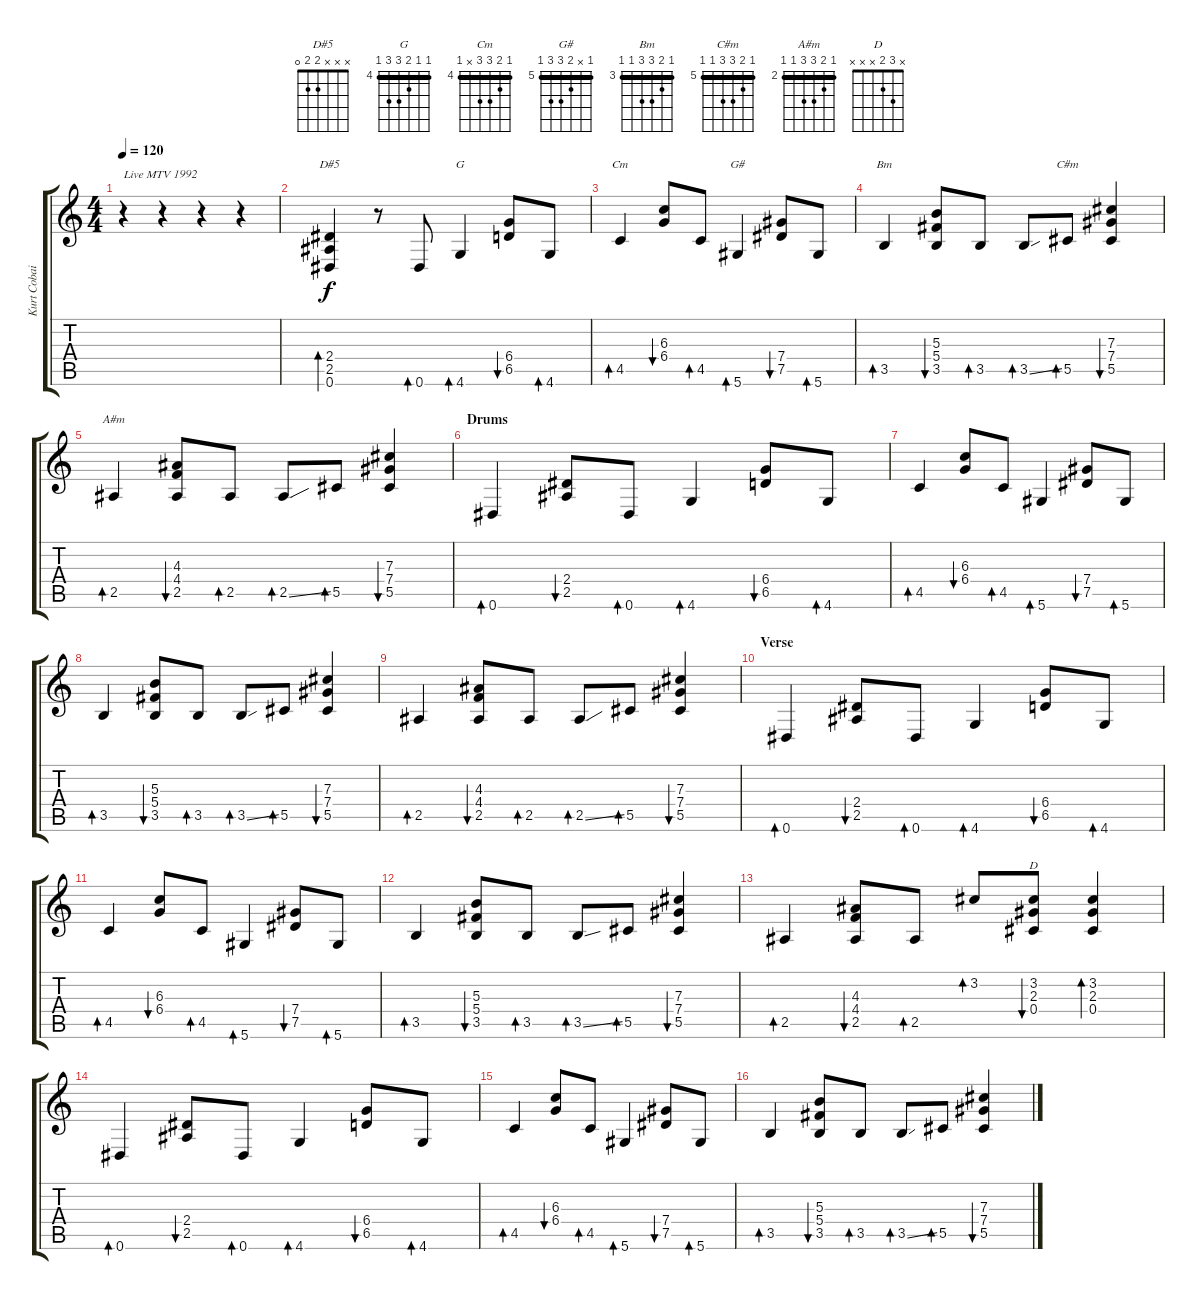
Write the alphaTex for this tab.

\track ("Kurt Cobain :Guitare:" "Kurt Cobai") {instrument electricguitarclean}
\staff {score tabs}
\tuning (Eb4 Bb3 Gb3 Db3 Ab2 Eb2) {hide}
\chord ("D#5" x x x 2 2 0)
\chord ("G" 4 4 5 6 6 4) {firstfret 4 barre 4}
\chord ("Cm" 4 5 6 6 x 4) {firstfret 4 barre 4}
\chord ("G#" 5 x 6 7 7 5) {firstfret 5 barre 5}
\chord ("Bm" 3 4 5 5 3 3) {firstfret 3 barre 3}
\chord ("C#m" 5 6 7 7 5 5) {firstfret 5 barre 5}
\chord ("A#m" 2 3 4 4 2 2) {firstfret 2 barre 2}
\chord ("D" x 3 2 x x x)
\ts (4 4)
\tempo 120
\clef g2
\ks c
r.4{txt "Live MTV 1992" dy f instrument electricguitarclean} r.4 r.4 r.4 |
\section ("" "")
(2.4 2.5 0.6).4{bd 60 ch "D#5"} r.8 0.6.8{bd 60} 4.6.4{bd 60 ch "G"} (6.4 6.5).8{bu 60} 4.6.8{bd 60} |
4.5.4{bd 60 ch "Cm"} (6.3 6.4).8{bu 60} 4.5.8{bd 60} 5.6.4{bd 60 ch "G#"} (7.4 7.5).8{bu 60} 5.6.8{bd 60} |
3.5.4{bd 60 ch "Bm"} (5.3 5.4 3.5).8{bu 60} 3.5.8{bd 60} 3.5{ss}.8{bd 60} 5.5.8{bd 60 ch "C#m"} (7.3 7.4 5.5).4{bu 60} |
2.5.4{bd 60 ch "A#m"} (4.3 4.4 2.5).8{bu 60} 2.5.8{bd 60} 2.5{ss}.8{bd 60} 5.5.8{bd 60} (7.3 7.4 5.5).4{bu 60} |
\section ("" "Drums")
0.6.4{bd 60} (2.4 2.5).8{bu 60} 0.6.8{bd 60} 4.6.4{bd 60} (6.4 6.5).8{bu 60} 4.6.8{bd 60} |
4.5.4{bd 60} (6.3 6.4).8{bu 60} 4.5.8{bd 60} 5.6.4{bd 60} (7.4 7.5).8{bu 60} 5.6.8{bd 60} |
3.5.4{bd 60} (5.3 5.4 3.5).8{bu 60} 3.5.8{bd 60} 3.5{ss}.8{bd 60} 5.5.8{bd 60} (7.3 7.4 5.5).4{bu 60} |
2.5.4{bd 60} (4.3 4.4 2.5).8{bu 60} 2.5.8{bd 60} 2.5{ss}.8{bd 60} 5.5.8{bd 60} (7.3 7.4 5.5).4{bu 60} |
\section ("" "Verse")
0.6.4{bd 60} (2.4 2.5).8{bu 60} 0.6.8{bd 60} 4.6.4{bd 60} (6.4 6.5).8{bu 60} 4.6.8{bd 60} |
4.5.4{bd 60} (6.3 6.4).8{bu 60} 4.5.8{bd 60} 5.6.4{bd 60} (7.4 7.5).8{bu 60} 5.6.8{bd 60} |
3.5.4{bd 60} (5.3 5.4 3.5).8{bu 60} 3.5.8{bd 60} 3.5{ss}.8{bd 60} 5.5.8{bd 60} (7.3 7.4 5.5).4{bu 60} |
2.5.4{bd 60} (4.3 4.4 2.5).8{bu 60} 2.5.8{bd 60} 3.2.8{bd 60} (3.2 2.3 0.4).8{bu 60 ch "D"} (3.2 2.3 0.4).4{bd 60} |
0.6.4{bd 60} (2.4 2.5).8{bu 60} 0.6.8{bd 60} 4.6.4{bd 60} (6.4 6.5).8{bu 60} 4.6.8{bd 60} |
4.5.4{bd 60} (6.3 6.4).8{bu 60} 4.5.8{bd 60} 5.6.4{bd 60} (7.4 7.5).8{bu 60} 5.6.8{bd 60} |
3.5.4{bd 60} (5.3 5.4 3.5).8{bu 60} 3.5.8{bd 60} 3.5{ss}.8{bd 60} 5.5.8{bd 60} (7.3 7.4 5.5).4{bu 60}
